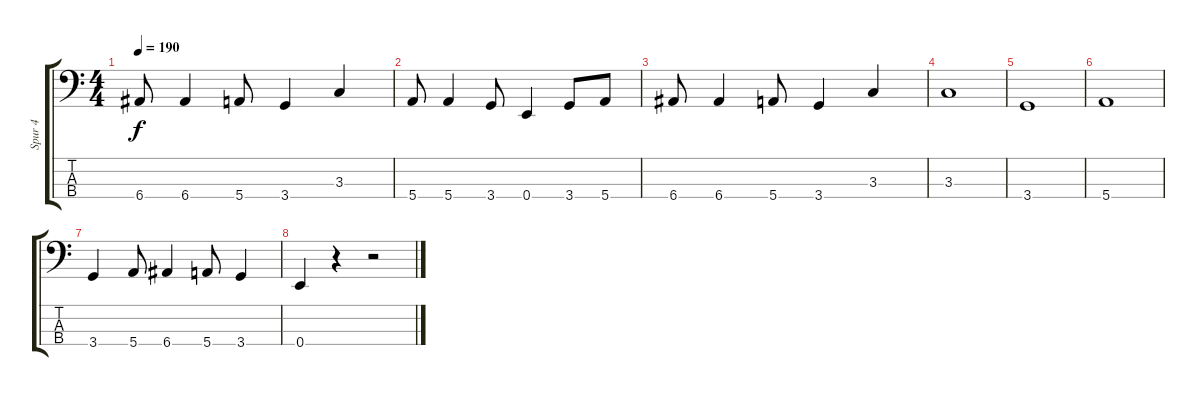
\track ("Spur 4" "Spur 4") {instrument electricbassfinger}
\staff {score tabs}
\tuning (G2 D2 A1 E1) {hide}
\ts (4 4)
\tempo 190
\clef f4
\ks c
6.4.8{dy f} 6.4.4 5.4.8 3.4.4 3.3.4 |
5.4.8 5.4.4 3.4.8 0.4.4 3.4.8 5.4.8 |
6.4.8 6.4.4 5.4.8 3.4.4 3.3.4 |
3.3.1 |
3.4.1 |
5.4.1 |
3.4.4 5.4.8 6.4.4 5.4.8 3.4.4 |
0.4.4 r.4 r.2
